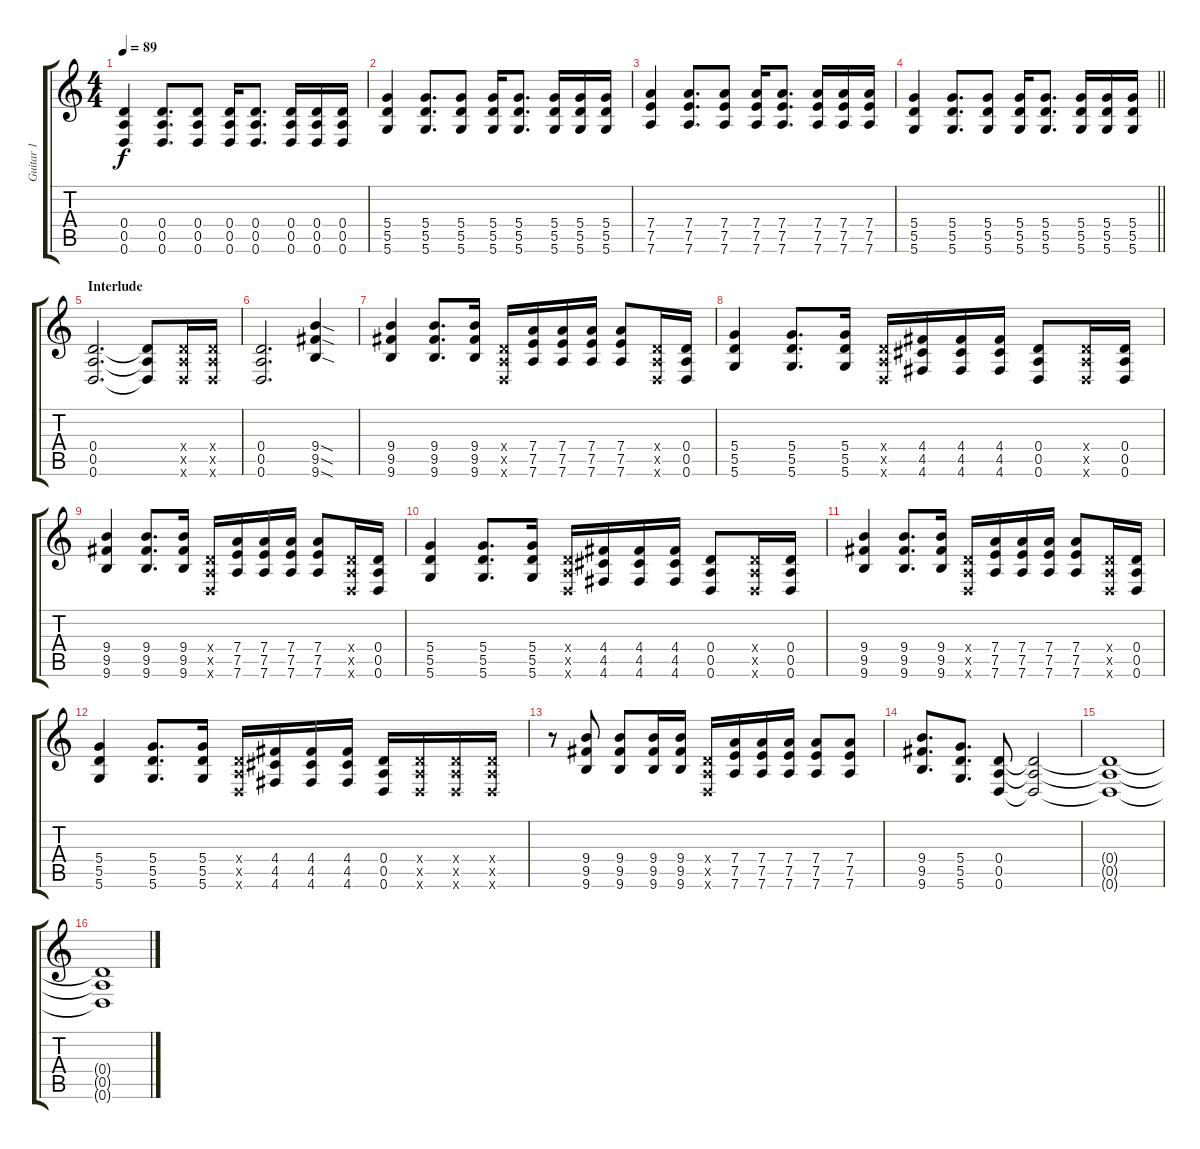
\track ("Guitar 1" "Guitar 1") {instrument electricguitarclean}
\staff {score tabs}
\tuning (E4 B3 G3 D3 A2 D2) {hide}
\ts (4 4)
\tempo 89
\clef g2
\ks c
(0.4 0.5 0.6).4{dy f} (0.4 0.5 0.6).8{d} (0.4 0.5 0.6).8 (0.4 0.5 0.6).16 (0.4 0.5 0.6).8{d} (0.4 0.5 0.6).16 (0.4 0.5 0.6).16 (0.4 0.5 0.6).16 |
(5.4 5.5 5.6).4 (5.4 5.5 5.6).8{d} (5.4 5.5 5.6).8 (5.4 5.5 5.6).16 (5.4 5.5 5.6).8{d} (5.4 5.5 5.6).16 (5.4 5.5 5.6).16 (5.4 5.5 5.6).16 |
(7.4 7.5 7.6).4 (7.4 7.5 7.6).8{d} (7.4 7.5 7.6).8 (7.4 7.5 7.6).16 (7.4 7.5 7.6).8{d} (7.4 7.5 7.6).16 (7.4 7.5 7.6).16 (7.4 7.5 7.6).16 |
\barLineRight lightlight
(5.4 5.5 5.6).4 (5.4 5.5 5.6).8{d} (5.4 5.5 5.6).8 (5.4 5.5 5.6).16 (5.4 5.5 5.6).8{d} (5.4 5.5 5.6).16 (5.4 5.5 5.6).16 (5.4 5.5 5.6).16 |
\section ("" "Interlude")
(0.4 0.5 0.6).2{d} (0.4{t} 0.5{t} 0.6{t}).8 (0.4{x} 0.5{x} 0.6{x}).16 (0.4{x} 0.5{x} 0.6{x}).16 |
(0.4 0.5 0.6).2{d} (9.4{sod} 9.5{sod} 9.6{sod}).4 |
(9.4 9.5 9.6).4 (9.4 9.5 9.6).8{d} (9.4 9.5 9.6).16 (0.4{x} 0.5{x} 0.6{x}).16 (7.4 7.5 7.6).16 (7.4 7.5 7.6).16 (7.4 7.5 7.6).16 (7.4 7.5 7.6).8 (0.4{x} 0.5{x} 0.6{x}).16 (0.4 0.5 0.6).16 |
(5.4 5.5 5.6).4 (5.4 5.5 5.6).8{d} (5.4 5.5 5.6).16 (0.4{x} 0.5{x} 0.6{x}).16 (4.4 4.5 4.6).16 (4.4 4.5 4.6).16 (4.4 4.5 4.6).16 (0.4 0.5 0.6).8 (0.4{x} 0.5{x} 0.6{x}).16 (0.4 0.5 0.6).16 |
(9.4 9.5 9.6).4 (9.4 9.5 9.6).8{d} (9.4 9.5 9.6).16 (0.4{x} 0.5{x} 0.6{x}).16 (7.4 7.5 7.6).16 (7.4 7.5 7.6).16 (7.4 7.5 7.6).16 (7.4 7.5 7.6).8 (0.4{x} 0.5{x} 0.6{x}).16 (0.4 0.5 0.6).16 |
(5.4 5.5 5.6).4 (5.4 5.5 5.6).8{d} (5.4 5.5 5.6).16 (0.4{x} 0.5{x} 0.6{x}).16 (4.4 4.5 4.6).16 (4.4 4.5 4.6).16 (4.4 4.5 4.6).16 (0.4 0.5 0.6).8 (0.4{x} 0.5{x} 0.6{x}).16 (0.4 0.5 0.6).16 |
(9.4 9.5 9.6).4 (9.4 9.5 9.6).8{d} (9.4 9.5 9.6).16 (0.4{x} 0.5{x} 0.6{x}).16 (7.4 7.5 7.6).16 (7.4 7.5 7.6).16 (7.4 7.5 7.6).16 (7.4 7.5 7.6).8 (0.4{x} 0.5{x} 0.6{x}).16 (0.4 0.5 0.6).16 |
(5.4 5.5 5.6).4 (5.4 5.5 5.6).8{d} (5.4 5.5 5.6).16 (0.4{x} 0.5{x} 0.6{x}).16 (4.4 4.5 4.6).16 (4.4 4.5 4.6).16 (4.4 4.5 4.6).16 (0.4 0.5 0.6).16 (0.4{x} 0.5{x} 0.6{x}).16 (0.4{x} 0.5{x} 0.6{x}).16 (0.4{x} 0.5{x} 0.6{x}).16 |
r.8 (9.4 9.5 9.6).8 (9.4 9.5 9.6).8 (9.4 9.5 9.6).16 (9.4 9.5 9.6).16 (0.4{x} 0.5{x} 0.6{x}).16 (7.4 7.5 7.6).16 (7.4 7.5 7.6).16 (7.4 7.5 7.6).16 (7.4 7.5 7.6).8 (7.4 7.5 7.6).8 |
(9.4 9.5 9.6).8{d} (5.4 5.5 5.6).8{d} (0.4 0.5 0.6).8{volume 6} (0.4{t} 0.5{t} 0.6{t}).2 |
(0.4{t} 0.5{t} 0.6{t}).1 |
(0.4{t} 0.5{t} 0.6{t}).1
